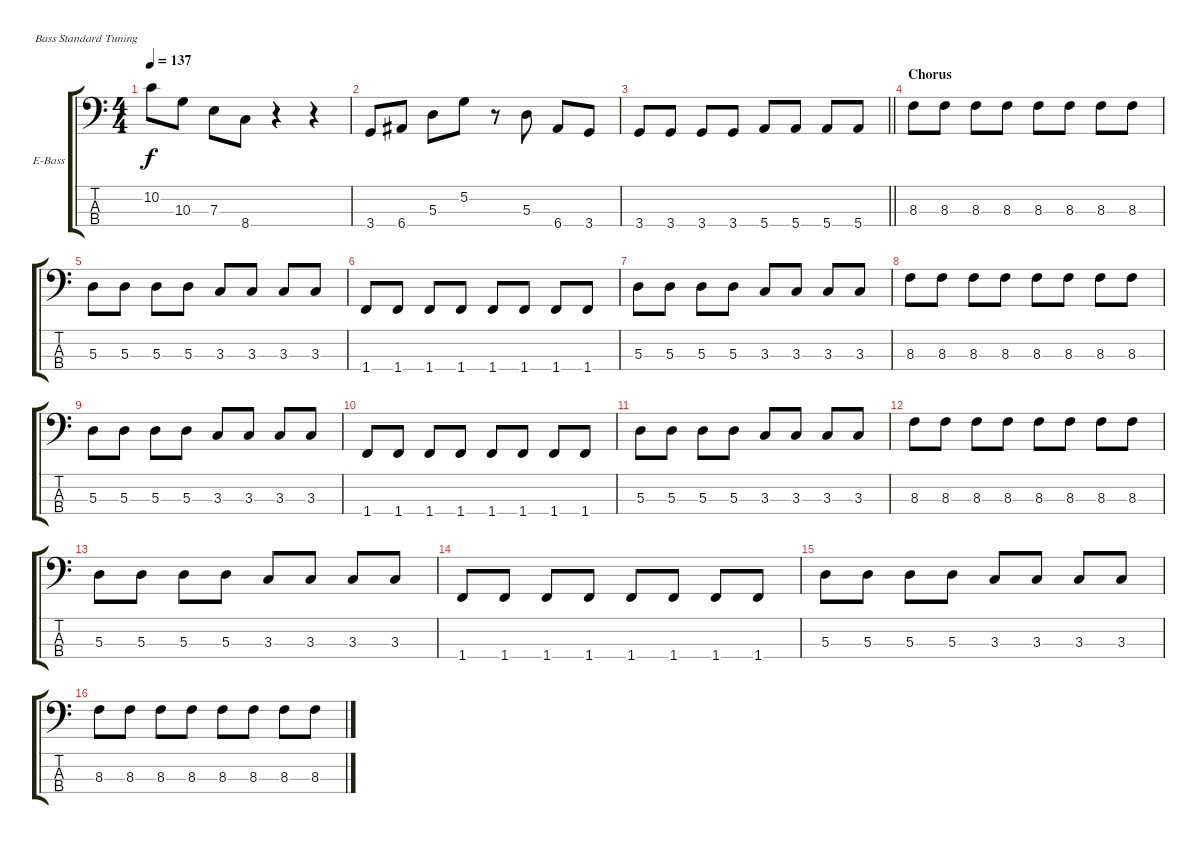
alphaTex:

\bracketExtendMode groupsimilarinstruments
\firstSystemTrackNameOrientation horizontal
\otherSystemsTrackNameOrientation horizontal
\track ("Nikolai Fraiture" "E-Bass") {instrument electricbasspick}
\staff {score tabs}
\tuning (G2 D2 A1 E1)
\ts (4 4)
\tempo 137
\clef f4
\ks c
10.2.8{dy f} 10.3.8 7.3.8 8.4.8 r.4 r.4 |
3.4.8 6.4.8 5.3.8 5.2.8 r.8 5.3.8 6.4.8 3.4.8 |
\barLineRight lightlight
3.4.8 3.4.8 3.4.8 3.4.8 5.4.8 5.4.8 5.4.8 5.4.8 |
\section ("" "Chorus")
8.3.8 8.3.8 8.3.8 8.3.8 8.3.8 8.3.8 8.3.8 8.3.8 |
5.3.8 5.3.8 5.3.8 5.3.8 3.3.8 3.3.8 3.3.8 3.3.8 |
1.4.8 1.4.8 1.4.8 1.4.8 1.4.8 1.4.8 1.4.8 1.4.8 |
5.3.8 5.3.8 5.3.8 5.3.8 3.3.8 3.3.8 3.3.8 3.3.8 |
8.3.8 8.3.8 8.3.8 8.3.8 8.3.8 8.3.8 8.3.8 8.3.8 |
5.3.8 5.3.8 5.3.8 5.3.8 3.3.8 3.3.8 3.3.8 3.3.8 |
1.4.8 1.4.8 1.4.8 1.4.8 1.4.8 1.4.8 1.4.8 1.4.8 |
5.3.8 5.3.8 5.3.8 5.3.8 3.3.8 3.3.8 3.3.8 3.3.8 |
8.3.8 8.3.8 8.3.8 8.3.8 8.3.8 8.3.8 8.3.8 8.3.8 |
5.3.8 5.3.8 5.3.8 5.3.8 3.3.8 3.3.8 3.3.8 3.3.8 |
1.4.8 1.4.8 1.4.8 1.4.8 1.4.8 1.4.8 1.4.8 1.4.8 |
5.3.8 5.3.8 5.3.8 5.3.8 3.3.8 3.3.8 3.3.8 3.3.8 |
8.3.8 8.3.8 8.3.8 8.3.8 8.3.8 8.3.8 8.3.8 8.3.8
